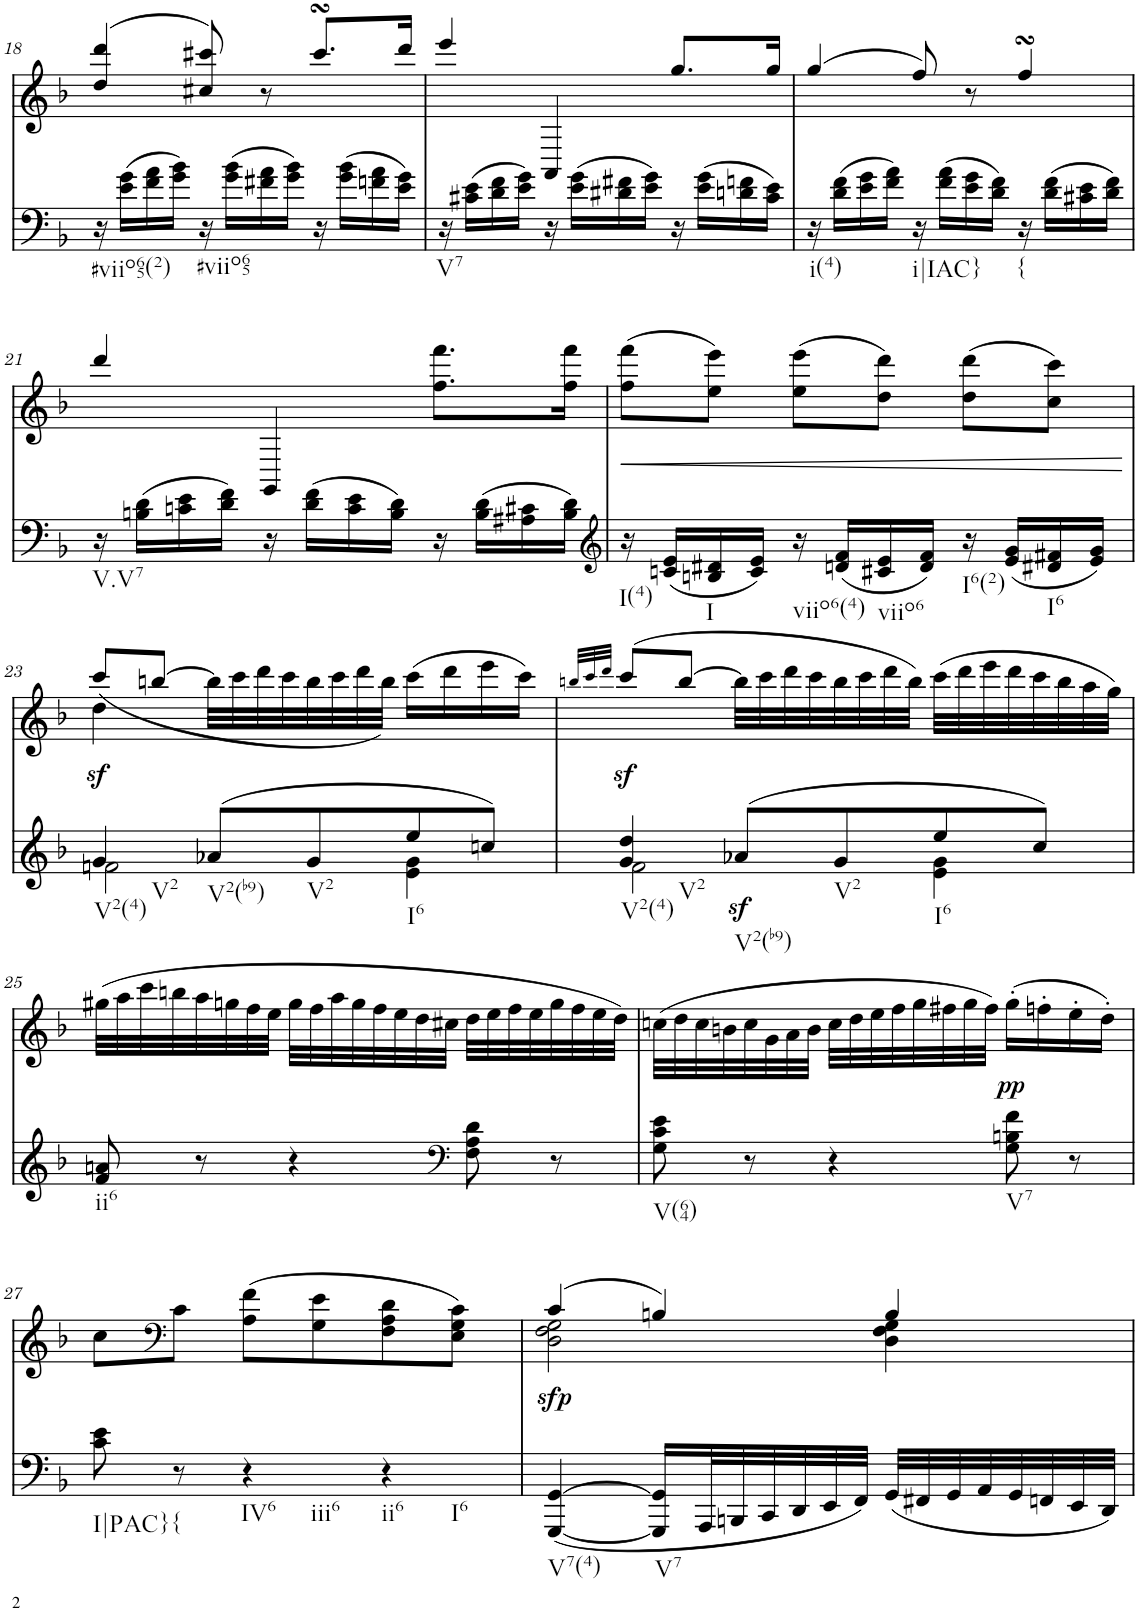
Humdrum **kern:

**kern	**dynam	**kern	**dynam
*part2	*part2	*part1	*part1
*staff2	*staff2	*staff1	*staff1
*I"piano	*	*I"piano	*
*I'Pno	*	*I'Pno	*
!!LO:PB:g=z
*clefF4	*	*clefG2	*
*k[b-]	*	*k[b-]	*
*F:	*	*F:	*
*M3/4	*	*M3/4	*
=18	=18	=18	=18
!LO:TX:b:t=#viio65(2)	!	!	!
16r	.	(>4dd/ 4ddd/	.
(16e\ 16g\LL	.	.	.
16f\ 16a\	.	.	.
16g\ 16b-\JJ)	.	.	.
!LO:TX:b:t=#viio65	!	!	!
16r	.	8cc#X/ 8ccc#X/)	.
(16g\ 16b-\LL	.	.	.
16f#X\ 16a\	.	8r	.
16g\ 16b-\JJ)	.	.	.
16r	.	8.ccc#sSsS/L	.
(16g\ 16b-\LL	.	.	.
16fn\ 16a\	.	.	.
16e\ 16g\JJ)	.	16ddd/Jk	.
=19	=19	=19	=19
!LO:TX:b:t=V7	!	!	!
16r	.	4eee/	.
(16c#X\ 16e\LL	.	.	.
16d\ 16f\	.	.	.
16e\ 16g\JJ)	.	.	.
16r	.	4AA/	.
(16e\ 16g\LL	.	.	.
16d#X\ 16f#X\	.	.	.
16e\ 16g\JJ)	.	.	.
16r	.	8.gg/L	.
(16e\ 16g\LL	.	.	.
16dn\ 16fn\	.	.	.
16c#\ 16e\JJ)	.	16gg/Jk	.
=20	=20	=20	=20
!LO:TX:b:t=i(4)	!	!	!
16r	.	(>4gg/	.
(16d\ 16f\LL	.	.	.
16e\ 16g\	.	.	.
16f\ 16a\JJ)	.	.	.
!LO:TX:b:t=i|IAC}	!	!	!
16r	.	8ff/)	.
(16f\ 16a\LL	.	.	.
16e\ 16g\	.	8r	.
16d\ 16f\JJ)	.	.	.
!LO:TX:b:t={	!	!	!
16r	.	4ffsSSs/	.
(16d\ 16f\LL	.	.	.
16c#X\ 16e\	.	.	.
16d\ 16f\JJ)	.	.	.
!!LO:LB:g=z
=21	=21	=21	=21
!LO:TX:b:t=V.V7	!	!	!
16r	.	4ddd/	.
(16Bn\ 16d\LL	.	.	.
16cn\ 16e\	.	.	.
16d\ 16f\JJ)	.	.	.
16r	.	4GG/	.
(16d\ 16f\LL	.	.	.
16c\ 16e\	.	.	.
16B\ 16d\JJ)	.	.	.
16r	.	8.ff\ 8.fff\L	.
(16B\ 16d\LL	.	.	.
16A#X\ 16c#X\	.	.	.
16B\ 16d\JJ)	.	16ff\ 16fff\Jk	.
=22	=22	=22	=22
*clefG2	*	*	*
!LO:TX:b:t=I(4)	!	!	!
!	!	!	!LO:HP:b
16r	.	(8ff\ 8fff\L	<
(16cn/ 16e/LL	.	.	.
!LO:TX:b:t=I	!	!	!
16Bn/ 16d#X/	.	8ee\ 8eee\J)	.
16c/ 16e/JJ)	.	.	.
!LO:TX:b:t=viio6(4)	!	!	!
16r	.	(8ee\ 8eee\L	.
(16dn/ 16f/LL	.	.	.
!LO:TX:b:t=viio6	!	!	!
16c#X/ 16e/	.	8dd\ 8ddd\J)	.
16d/ 16f/JJ)	.	.	.
!LO:TX:b:t=I6(2)	!	!	!
16r	.	(8dd\ 8ddd\L	.
(16e/ 16g/LL	.	.	.
!LO:TX:b:t=I6	!	!	!
16d#X/ 16f#X/	.	8cc\ 8ccc\J)	.
16e/ 16g/JJ)	.	.	.
.	.	.	[
!!LO:LB:g=z
=23	=23	=23	=23
*^	*	*^	*
!LO:TX:b:t=V2(4)	!	!	!	!	!
!LO:TX:b:t=V2	!	!	!	!	!
!	!	!	!	!	!LO:DY:b
4g/	2fn\	.	4dd\	(8ccc/L	sf
.	.	.	.	[8bbn/J	.
!LO:TX:b:t=V2(b9)	!	!	!	!	!
(8a-X/L	.	.	4ryy	32bb\LLL]	.
.	.	.	.	32ccc\	.
.	.	.	.	32ddd\	.
.	.	.	.	32ccc\	.
!LO:TX:b:t=V2	!	!	!	!	!
8g/	.	.	.	32bb\	.
.	.	.	.	32ccc\	.
.	.	.	.	32ddd\	.
.	.	.	.	32bb\JJJ)	.
!LO:TX:b:t=I6	!	!	!	!	!
8ee/	4e\ 4g\	.	(16ccc\LL	4ryy	.
.	.	.	16ddd\	.	.
8ccn/J)	.	.	16eee\	.	.
.	.	.	16ccc\JJ)	.	.
*	*	*	*v	*v	*
=24	=24	=24	=24	=24
.	.	.	32qbbn/LLL	.
.	.	.	32qccc/	.
.	.	.	32qddd/JJJ	.
!LO:TX:b:t=V2(4)	!	!	!	!
!LO:TX:b:t=V2	!	!	!	!
4g/ 4dd/	2f\	.	(8cccz</L	.
.	.	.	[8bb/J	.
!LO:TX:b:t=V2(b9)	!	!	!	!
!	!	!LO:DY:b	!	!
(8a-X/L	.	sf	32bb\LLL]	.
.	.	.	32ccc\	.
.	.	.	32ddd\	.
.	.	.	32ccc\	.
!LO:TX:b:t=V2	!	!	!	!
8g/	.	.	32bb\	.
.	.	.	32ccc\	.
.	.	.	32ddd\	.
.	.	.	32bb\JJJ)	.
!LO:TX:b:t=I6	!	!	!	!
8ee/	4e\ 4g\	.	(32ccc\LLL	.
.	.	.	32ddd\	.
.	.	.	32eee\	.
.	.	.	32ddd\	.
8cc/J)	.	.	32ccc\	.
.	.	.	32bb\	.
.	.	.	32aa\	.
.	.	.	32gg\JJJ)	.
*v	*v	*	*	*
!!LO:LB:g=z
=25	=25	=25	=25
!LO:TX:b:t=ii6	!	!	!
8f/ 8an/	.	(32gg#X\LLL	.
.	.	32aa\	.
.	.	32ccc\	.
.	.	32bbn\	.
8r	.	32aa\	.
.	.	32ggn\	.
.	.	32ff\	.
.	.	32ee\JJJ	.
4r	.	32gg\LLL	.
.	.	32ff\	.
.	.	32aa\	.
.	.	32gg\	.
.	.	32ff\	.
.	.	32ee\	.
.	.	32dd\	.
.	.	32cc#X\JJJ	.
*clefF4	*	*	*
8F\ 8A\ 8d\	.	32dd\LLL	.
.	.	32ee\	.
.	.	32ff\	.
.	.	32ee\	.
8r	.	32gg\	.
.	.	32ff\	.
.	.	32ee\	.
.	.	32dd\JJJ)	.
=26	=26	=26	=26
!LO:TX:b:t=V(64)	!	!	!
8G\ 8c\ 8e\	.	(32ccn\LLL	.
.	.	32dd\	.
.	.	32cc\	.
.	.	32bn\	.
8r	.	32cc\	.
.	.	32g\	.
.	.	32a\	.
.	.	32b\JJJ	.
4r	.	32cc\LLL	.
.	.	32dd\	.
.	.	32ee\	.
.	.	32ff\	.
.	.	32gg\	.
.	.	32ff#X\	.
.	.	32gg\	.
.	.	32ff#\JJJ)	.
!LO:TX:b:t=V7	!	!	!
!	!	!	!LO:DY:b
8G\ 8Bn\ 8f\	.	(16gg'\LL	pp
.	.	16ffn'\	.
8r	.	16ee'\	.
.	.	16dd'\JJ)	.
!!LO:LB:g=z
=27	=27	=27	=27
!LO:TX:b:t=I|PAC}	!	!	!
8c\ 8e\	.	8cc\L	.
*	*	*clefF4	*
!LO:TX:b:t={	!	!	!
8r	.	8c\J	.
!LO:TX:b:t=IV6	!	!	!
!LO:TX:b:t=iii6	!	!	!
4r	.	(8A\ 8f\L	.
.	.	8G\ 8e\	.
!LO:TX:b:t=ii6	!	!	!
!LO:TX:b:t=I6	!	!	!
4r	.	8F\ 8A\ 8d\	.
.	.	8E\ 8G\ 8c\J)	.
=28	=28	=28	=28
*	*	*^	*
!LO:TX:b:t=V7(4)	!	!	!	!
!	!	!	!	!LO:DY:b
([4GGG/ [4GG/	.	(4c/	2D\ 2F\ 2G\	sfp
!LO:TX:b:t=V7	!	!	!	!
16GGG/] 16GG/]LL	.	4Bn/)	.	.
32AAA/L	.	.	.	.
32BBBn/	.	.	.	.
32CC/	.	.	.	.
32DD/	.	.	.	.
32EE/	.	.	.	.
32FF/JJJ)	.	.	.	.
(32GG/LLL	.	4B/	4D\ 4F\ 4G\	.
32FF#X/	.	.	.	.
32GG/	.	.	.	.
32AA/	.	.	.	.
32GG/	.	.	.	.
32FFn/	.	.	.	.
32EE/	.	.	.	.
32DD/JJJ)	.	.	.	.
*	*	*v	*v	*
=	=	=	=
*-	*-	*-	*-
